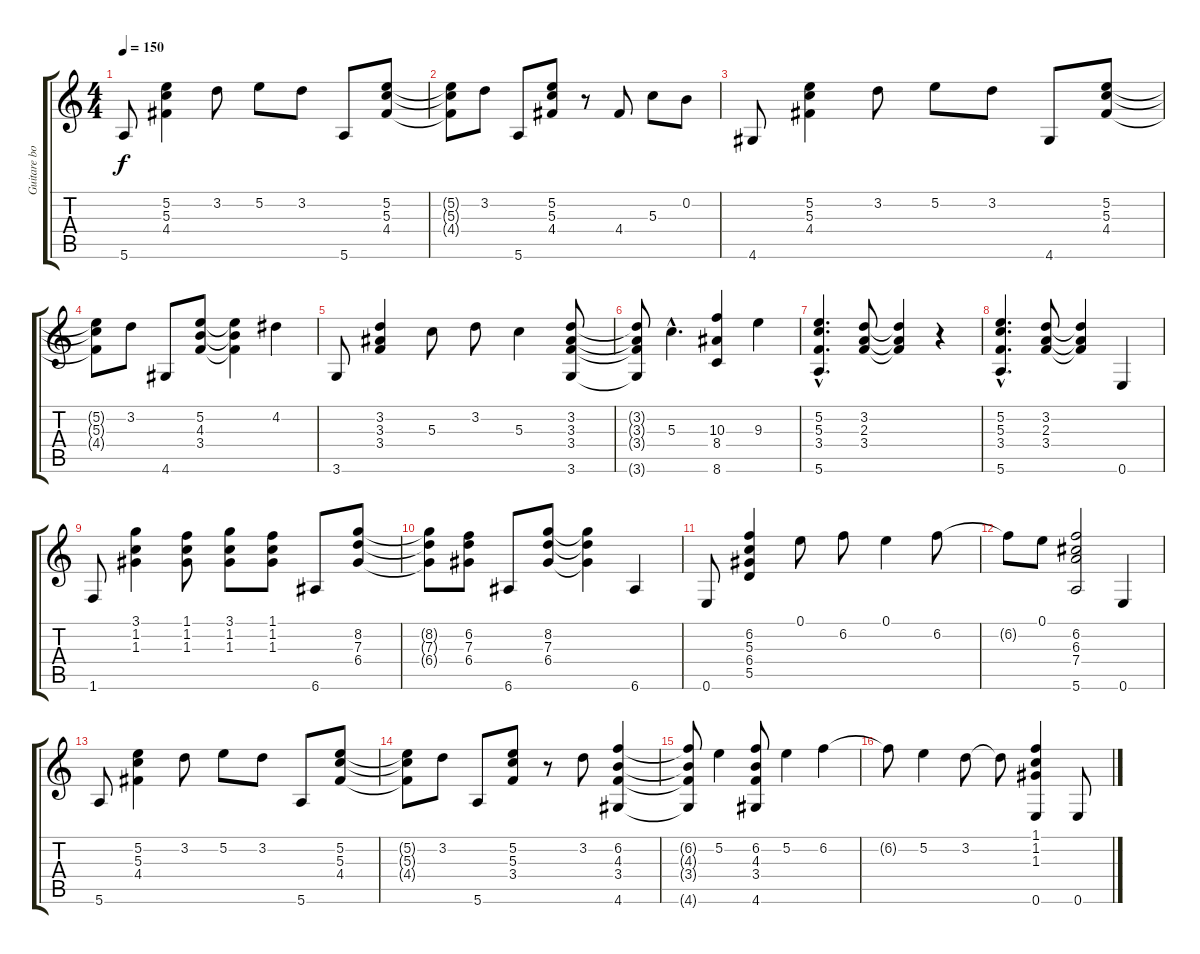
\track ("Guitare bossa" "Guitare bo") {instrument acousticguitarnylon}
\staff {score tabs}
\tuning (E4 B3 G3 D3 A2 E2) {hide}
\ts (4 4)
\tempo 150
\clef g2
\ks c
5.6.8{dy f instrument acousticguitarnylon} (5.2 5.3 4.4).4 3.2.8 5.2.8 3.2.8 5.6.8 (5.2 5.3 4.4).8 |
(5.2{t} 5.3{t} 4.4{t}).8 3.2.8 5.6.8 (5.2 5.3 4.4).8 r.8 4.4.8 5.3.8 0.2.8 |
4.6.8 (5.2 5.3 4.4).4 3.2.8 5.2.8 3.2.8 4.6.8 (5.2 5.3 4.4).8 |
(5.2{t} 5.3{t} 4.4{t}).8 3.2.8 4.6.8 (5.2 4.3 3.4).8 (5.2{t} 4.3{t} 3.4{t}).4 4.2.4 |
3.6.8 (3.2 3.3 3.4).4 5.3.8 3.2.8 5.3.4 (3.2 3.3 3.4 3.6).8 |
(3.2{t} 3.3{t} 3.4{t} 3.6{t}).8 5.3{hac}.4{d} (10.3 8.4 8.6).4 9.3.4 |
(5.2{hac} 5.3{hac} 3.4{hac} 5.6{hac}).4{d} (3.2 2.3 3.4).8 (3.2{t} 2.3{t} 3.4{t}).4 r.4 |
(5.2{hac} 5.3{hac} 3.4{hac} 5.6{hac}).4{d} (3.2 2.3 3.4).8 (3.2{t} 2.3{t} 3.4{t}).4 0.6.4 |
1.6.8 (3.1 1.2 1.3).4 (1.1 1.2 1.3).8 (3.1 1.2 1.3).8 (1.1 1.2 1.3).8 6.6.8 (8.2 7.3 6.4).8 |
(8.2{t} 7.3{t} 6.4{t}).8 (6.2 7.3 6.4).8 6.6.8 (8.2 7.3 6.4).8 (8.2{t} 7.3{t} 6.4{t}).4 6.6.4 |
0.6.8 (6.2 5.3 6.4 5.5).4 0.1.8 6.2.8 0.1.4 6.2.8 |
6.2{t}.8 0.1.8 (6.2 6.3 7.4 5.6).2 0.6.4 |
5.6.8 (5.2 5.3 4.4).4 3.2.8 5.2.8 3.2.8 5.6.8 (5.2 5.3 4.4).8 |
(5.2{t} 5.3{t} 4.4{t}).8 3.2.8 5.6.8 (5.2 5.3 3.4).8 r.8 3.2.8 (6.2 4.3 3.4 4.6).4 |
(6.2{t} 4.3{t} 3.4{t} 4.6{t}).8 5.2.4 (6.2 4.3 3.4 4.6).8 5.2.4 6.2.4 |
6.2{t}.8 5.2.4 3.2.8 3.2{t}.8 (1.1 1.2 1.3 0.6).4 0.6.8
